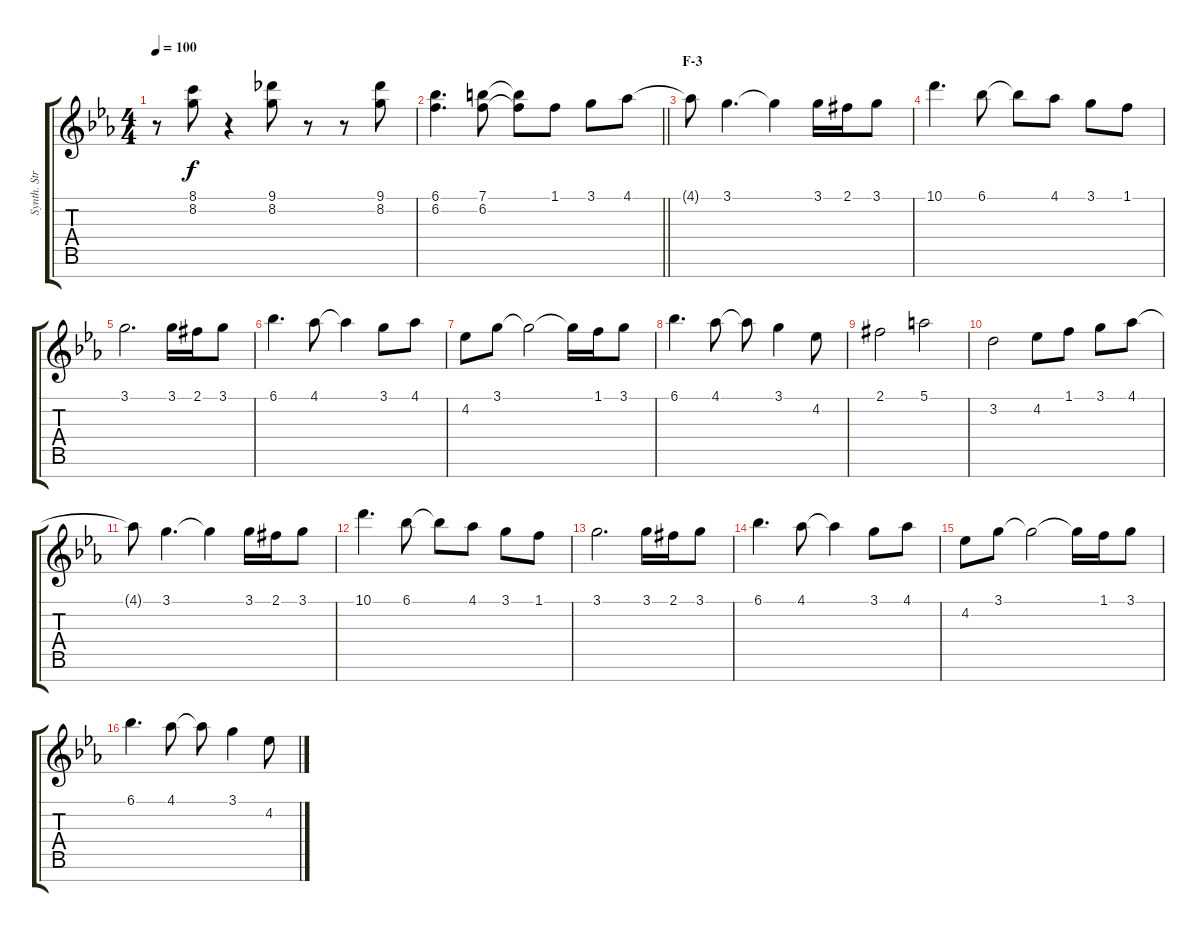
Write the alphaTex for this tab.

\track ("Synth. Strings" "Synth. Str") {instrument stringensemble1}
\staff {score tabs}
\tuning (E5 B4 G4 D4 A3 E3 B2) {hide}
\ts (4 4)
\tempo 100
\clef g2
\ks eb
r.8{dy f} (8.1 8.2).8 r.4 (9.1 8.2).8 r.8 r.8 (9.1 8.2).8 |
\barLineRight lightlight
(6.1 6.2).4{d} (7.1 6.2).8 (7.1{t} 6.2{t}).8 1.1.8 3.1.8 4.1.8 |
\section ("" "F-3")
4.1{t}.8 3.1.4{d} 3.1{t}.4 3.1.16 2.1{acc #}.16 3.1.8 |
10.1.4{d} 6.1.8 6.1{t}.8 4.1.8 3.1.8 1.1.8 |
3.1.2{d} 3.1.16 2.1{acc #}.16 3.1.8 |
6.1.4{d} 4.1.8 4.1{t}.4 3.1.8 4.1.8 |
4.2.8 3.1.8 3.1{t}.2 3.1{t}.16 1.1.16 3.1.8 |
6.1.4{d} 4.1.8 4.1{t}.8 3.1.4 4.2.8 |
2.1{acc #}.2 5.1.2 |
3.2.2 4.2.8 1.1.8 3.1.8 4.1.8 |
4.1{t}.8 3.1.4{d} 3.1{t}.4 3.1.16 2.1{acc #}.16 3.1.8 |
10.1.4{d} 6.1.8 6.1{t}.8 4.1.8 3.1.8 1.1.8 |
3.1.2{d} 3.1.16 2.1{acc #}.16 3.1.8 |
6.1.4{d} 4.1.8 4.1{t}.4 3.1.8 4.1.8 |
4.2.8 3.1.8 3.1{t}.2 3.1{t}.16 1.1.16 3.1.8 |
6.1.4{d} 4.1.8 4.1{t}.8 3.1.4 4.2.8
